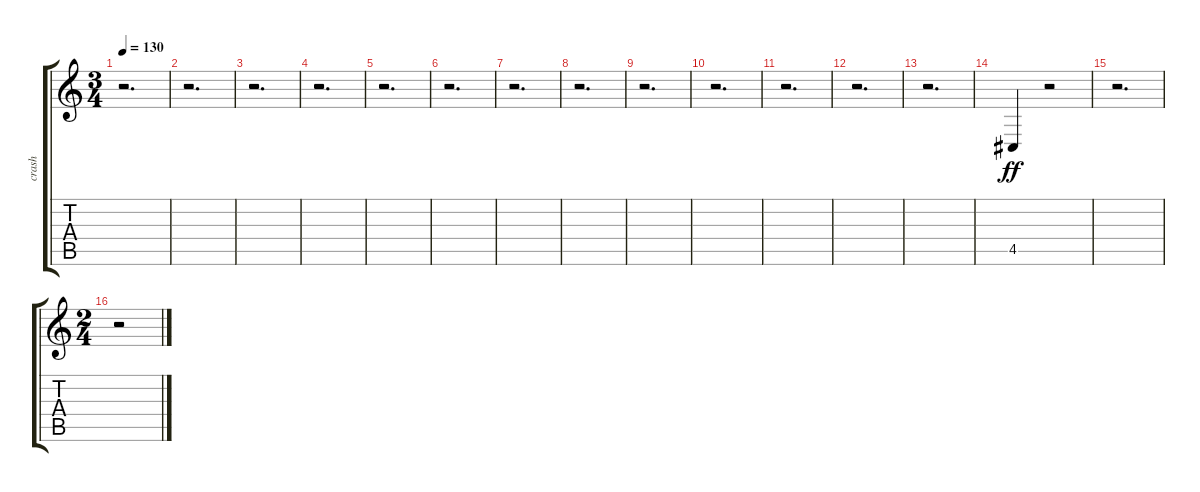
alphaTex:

\track ("crash" "crash") {instrument drawbarorgan}
\staff {score tabs}
\tuning (E4 B3 G3 D3 A2 E2) {hide}
\ts (3 4)
\tempo 130
\clef g2
\ks c
r.2{d dy ff} |
r.2{d} |
r.2{d} |
r.2{d} |
r.2{d} |
r.2{d} |
r.2{d} |
r.2{d} |
r.2{d} |
r.2{d} |
r.2{d} |
r.2{d} |
r.2{d} |
4.5.4 r.2 |
r.2{d} |
\ts (2 4)
r.2
